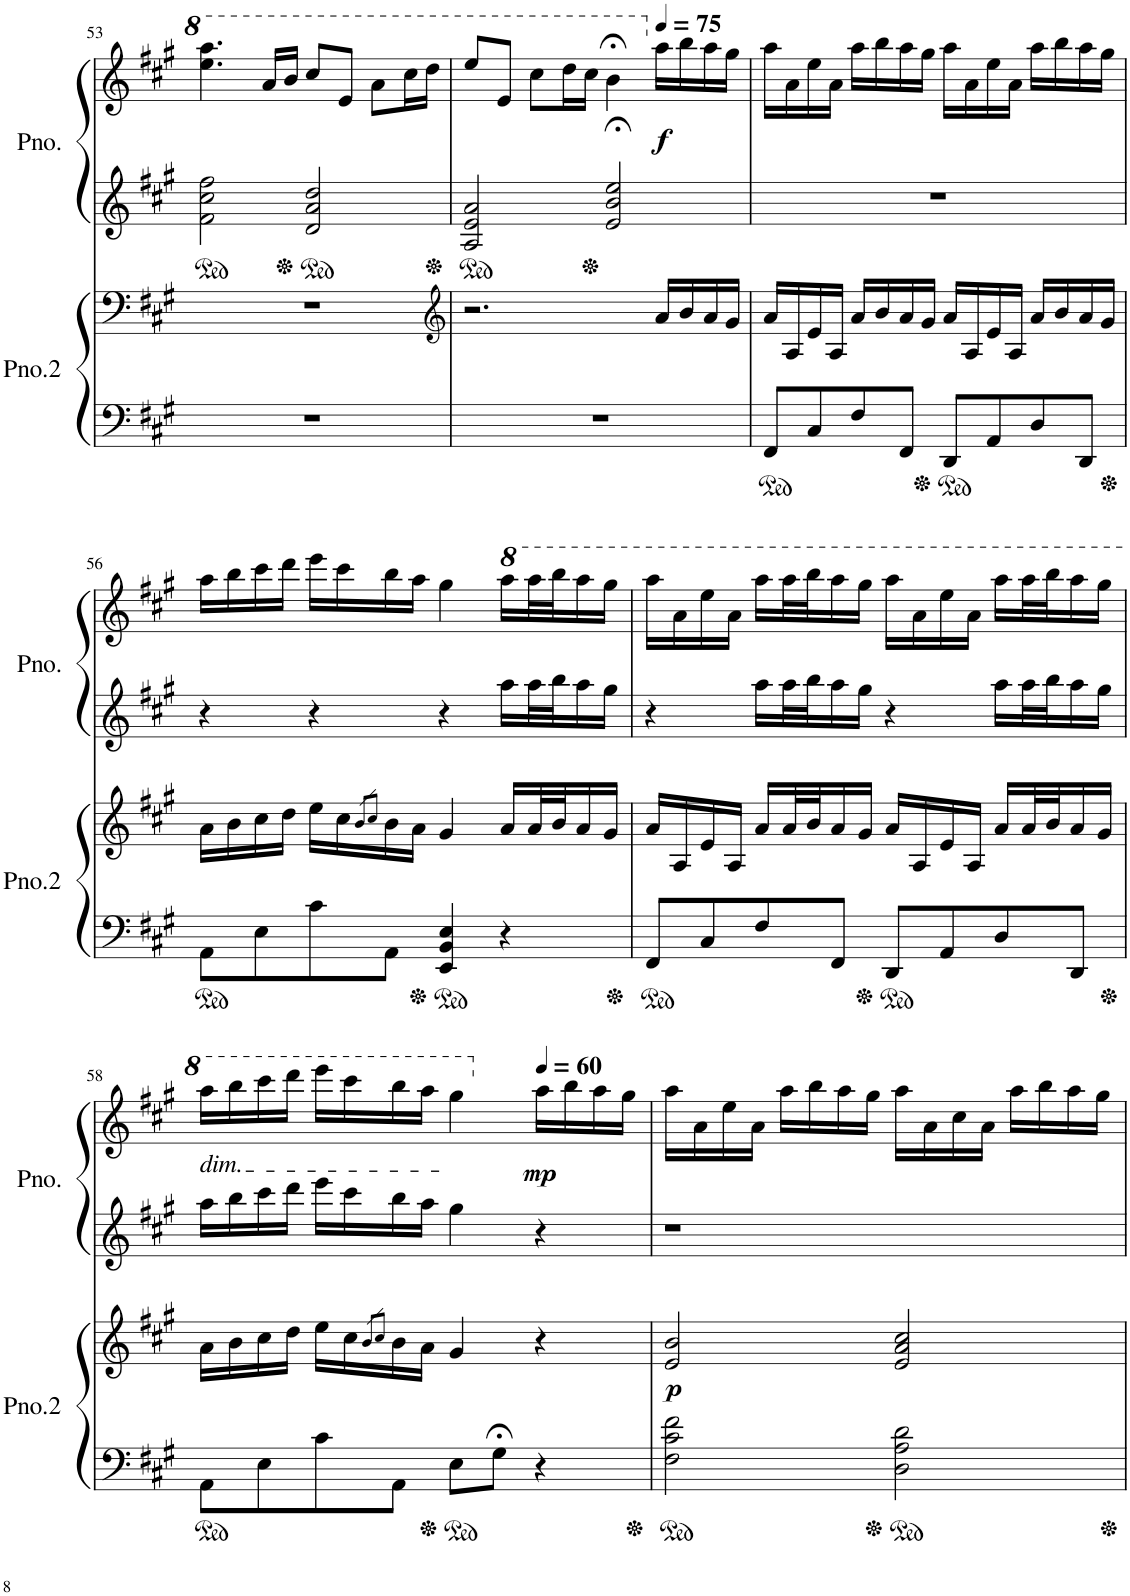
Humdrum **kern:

**kern	**kern	**dynam	**kern	**kern	**dynam
*part2	*part2	*part2	*part1	*part1	*part1
*staff4	*staff3	*staff3/4	*staff2	*staff1	*staff1/2
*I"Piano2	*	*	*I"Piano	*	*
*I'Pno.2	*	*	*I'Pno.	*	*
!!LO:PB:g=z
*clefF4	*clefF4	*	*clefG2	*clefG2	*
*k[f#c#g#]	*k[f#c#g#]	*	*k[f#c#g#]	*k[f#c#g#]	*
*M4/4	*M4/4	*	*M4/4	*M4/4	*
=53	=53	=53	=53	=53	=53
1r	1r	.	2f#\ 2cc#\ 2ff#\	4.eee\ 4.aaa\	.
.	.	.	.	16aa/LL	.
.	.	.	.	16bb/JJ	.
.	.	.	2d/ 2a/ 2dd/	8ccc#/L	.
.	.	.	.	8ee/J	.
.	.	.	.	8aa\L	.
.	.	.	.	16ccc#\L	.
.	.	.	.	16ddd\JJ	.
=54	=54	=54	=54	=54	=54
*	*clefG2	*	*	*	*
1r	2.r	.	2A/ 2e/ 2a/	8eee/L	.
.	.	.	.	8ee/J	.
.	.	.	.	8ccc#\L	.
.	.	.	.	16ddd\L	.
.	.	.	.	16ccc#\JJ	.
.	.	.	2e/;< 2b/;< 2ee/;<	4bb;<\	.
*	*	*	*	*MM75	*
!	!	!	!	!	!LO:DY:b
.	16a/LL	.	.	16aa\LL	f
.	16b/	.	.	16bb\	.
.	16a/	.	.	16aa\	.
.	16g#/JJ	.	.	16gg#\JJ	.
=55	=55	=55	=55	=55	=55
8FF#/L	16a/LL	.	1r	16aa\LL	.
.	16A/	.	.	16a\	.
8C#/	16e/	.	.	16ee\	.
.	16A/JJ	.	.	16a\JJ	.
8F#/	16a/LL	.	.	16aa\LL	.
.	16b/	.	.	16bb\	.
8FF#/J	16a/	.	.	16aa\	.
.	16g#/JJ	.	.	16gg#\JJ	.
8DD/L	16a/LL	.	.	16aa\LL	.
.	16A/	.	.	16a\	.
8AA/	16e/	.	.	16ee\	.
.	16A/JJ	.	.	16a\JJ	.
8D/	16a/LL	.	.	16aa\LL	.
.	16b/	.	.	16bb\	.
8DD/J	16a/	.	.	16aa\	.
.	16g#/JJ	.	.	16gg#\JJ	.
!!LO:LB:g=z
=56	=56	=56	=56	=56	=56
8AA\L	16a\LL	.	4r	16aa\LL	.
.	16b\	.	.	16bb\	.
8E\	16cc#\	.	.	16ccc#\	.
.	16dd\JJ	.	.	16ddd\JJ	.
8c#\	16ee\LL	.	4r	16eee\LL	.
.	16cc#\	.	.	16ccc#\	.
.	8qb/L	.	.	.	.
.	8qcc#/J	.	.	.	.
8AA\J	16b\	.	.	16bb\	.
.	16a\JJ	.	.	16aa\JJ	.
4EE/ 4BB/ 4E/	4g#/	.	4r	4gg#\	.
*	*	*	*	*8va	*
4r	16a/LL	.	16aa\LL	16aaa\LL	.
.	32a/L	.	32aa\L	32aaa\L	.
.	32b/J	.	32bb\J	32bbb\J	.
.	16a/	.	16aa\	16aaa\	.
.	16g#/JJ	.	16gg#\JJ	16ggg#\JJ	.
=57	=57	=57	=57	=57	=57
8FF#/L	16a/LL	.	4r	16aaa\LL	.
.	16A/	.	.	16aa\	.
8C#/	16e/	.	.	16eee\	.
.	16A/JJ	.	.	16aa\JJ	.
8F#/	16a/LL	.	16aa\LL	16aaa\LL	.
.	32a/L	.	32aa\L	32aaa\L	.
.	32b/J	.	32bb\J	32bbb\J	.
8FF#/J	16a/	.	16aa\	16aaa\	.
.	16g#/JJ	.	16gg#\JJ	16ggg#\JJ	.
8DD/L	16a/LL	.	4r	16aaa\LL	.
.	16A/	.	.	16aa\	.
8AA/	16e/	.	.	16eee\	.
.	16A/JJ	.	.	16aa\JJ	.
8D/	16a/LL	.	16aa\LL	16aaa\LL	.
.	32a/L	.	32aa\L	32aaa\L	.
.	32b/J	.	32bb\J	32bbb\J	.
8DD/J	16a/	.	16aa\	16aaa\	.
.	16g#/JJ	.	16gg#\JJ	16ggg#\JJ	.
!!LO:LB:g=z
=58	=58	=58	=58	=58	=58
!	!	!	!	!LO:TX:b:i:t=dim.	!
8AA\L	16a\LL	.	16aa\LL	16aaa\LL	.
.	16b\	.	16bb\	16bbb\	.
8E\	16cc#\	.	16ccc#\	16cccc#\	.
.	16dd\JJ	.	16ddd\JJ	16dddd\JJ	.
8c#\	16ee\LL	.	16eee\LL	16eeee\LL	.
.	16cc#\	.	16ccc#\	16cccc#\	.
.	8qb/L	.	.	.	.
.	8qcc#/J	.	.	.	.
8AA\J	16b\	.	16bb\	16bbb\	.
.	16a\JJ	.	16aa\JJ	16aaa\JJ	.
8E\L	4g#/	.	4gg#\	4ggg#\	.
8G#;<\J	.	.	.	.	.
*	*	*	*	*X8va	*
*	*	*	*	*MM60	*
!	!	!	!	!	!LO:DY:b
4r	4r	.	4r	16aa\LL	mp
.	.	.	.	16bb\	.
.	.	.	.	16aa\	.
.	.	.	.	16gg#\JJ	.
=59	=59	=59	=59	=59	=59
!	!	!LO:DY:b	!	!	!
2F#\ 2c#\ 2f#\	2e/ 2b/	p	1r	16aa\LL	.
.	.	.	.	16a\	.
.	.	.	.	16ee\	.
.	.	.	.	16a\JJ	.
.	.	.	.	16aa\LL	.
.	.	.	.	16bb\	.
.	.	.	.	16aa\	.
.	.	.	.	16gg#\JJ	.
2D\ 2A\ 2d\	2e/ 2a/ 2cc#/	.	.	16aa\LL	.
.	.	.	.	16a\	.
.	.	.	.	16cc#\	.
.	.	.	.	16a\JJ	.
.	.	.	.	16aa\LL	.
.	.	.	.	16bb\	.
.	.	.	.	16aa\	.
.	.	.	.	16gg#\JJ	.
=	=	=	=	=	=
*-	*-	*-	*-	*-	*-
